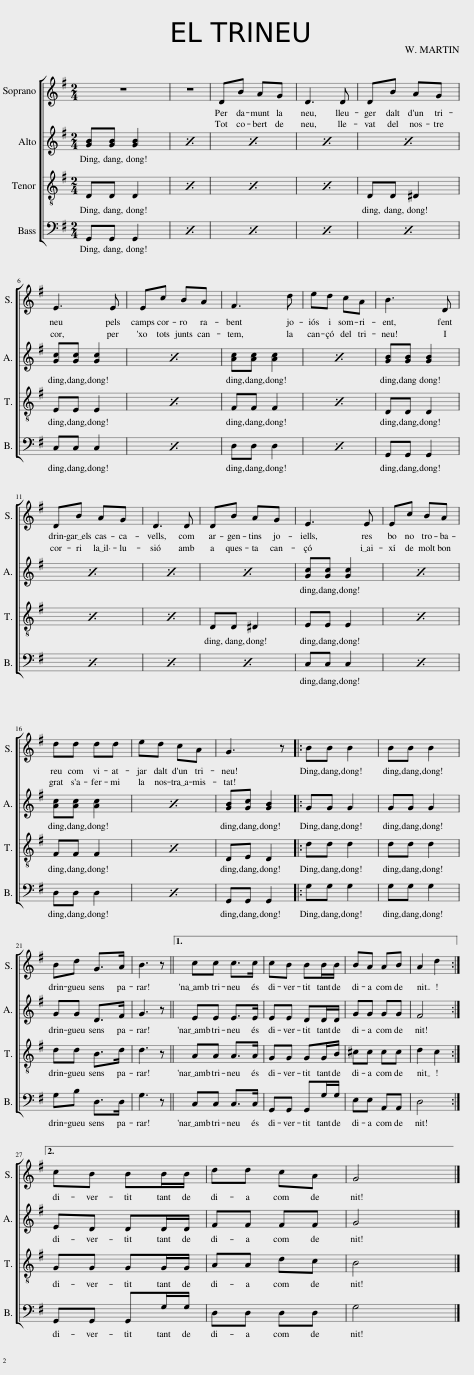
X:1
%%score [ 1 2 3 4 ]
L:1/8
M:2/4
I:linebreak $
K:G
V:1 treble
V:2 treble
V:3 treble-8
V:4 bass
V:1
 z4 | z4 | DB AG | D3 D | DB AG |$ %5
 E3 E | Ec BA | F3 d | ed cA | B3 D |$ %10
 DB AG | D3 D | DB AG | E3 E | Ec BA |$ %15
 dd dd | ed cA | G3 z |: BB B2 | BB B2 |$ %20
 Bd G>A | B3 z ||1 cc c>c || cB BB/B/ | BA AB | %25
 A2 d2 :|2$ cB BB/B/ || dd cA | G4 |] %29
V:2
 [GB][GB] [GB]2 | x4 | x4 | x4 | x4 |$ %5
 [Gc][Gc] [Gc]2 | x4 | [Ac][Ac] [Ac]2 | x4 | [GB][GB] [GB]2 |$ %10
 x4 | x4 | x4 | [Gc][Gc] [Gc]2 | x4 |$ %15
 [Ac][Ac] [Ac]2 | x4 | [GB][Gc] [GB]2 |: GG G2 | GG G2 |$ %20
 GG D>F | G3 z ||1 EE E>E || EE DD/D/ | GG GG | %25
 F4 :|2$ ED DD/D/ || FF FF | G4 |] %29
V:3
 DD D2 | x4 | x4 | x4 | DD ^D2 |$ %5
 EE E2 | x4 | FF F2 | x4 | DD D2 |$ %10
 x4 | x4 | DD ^D2 | EE E2 | x4 |$ %15
 FF F2 | x4 | DE D2 |: dd d2 | dd d2 |$ %20
 dd B>d | d3 z ||1 AA A>A || GG GG/B/ | ^cc cc | %25
 d2 c2 :|2$ GG GG/G/ || AA dc | B4 |] %29
V:4
 G,,G,, G,,2 | x4 | x4 | x4 | x4 |$ %5
 C,C, C,2 | x4 | D,D, D,2 | x4 | G,,G,, G,,2 |$ %10
 x4 | x4 | x4 | C,C, C,2 | x4 |$ %15
 D,D, D,2 | x4 | G,,G,, G,,2 |: G,G, G,2 | G,G, G,2 |$ %20
 G,B, D,>D, | G,3 z ||1 C,C, C,>C, || G,,G,, G,,G,/G,/ | E,E, A,,A,, | %25
 D,4 :|2$ G,,G,, G,,G,/G,/ || D,D, D,D, | G,4 |] %29
